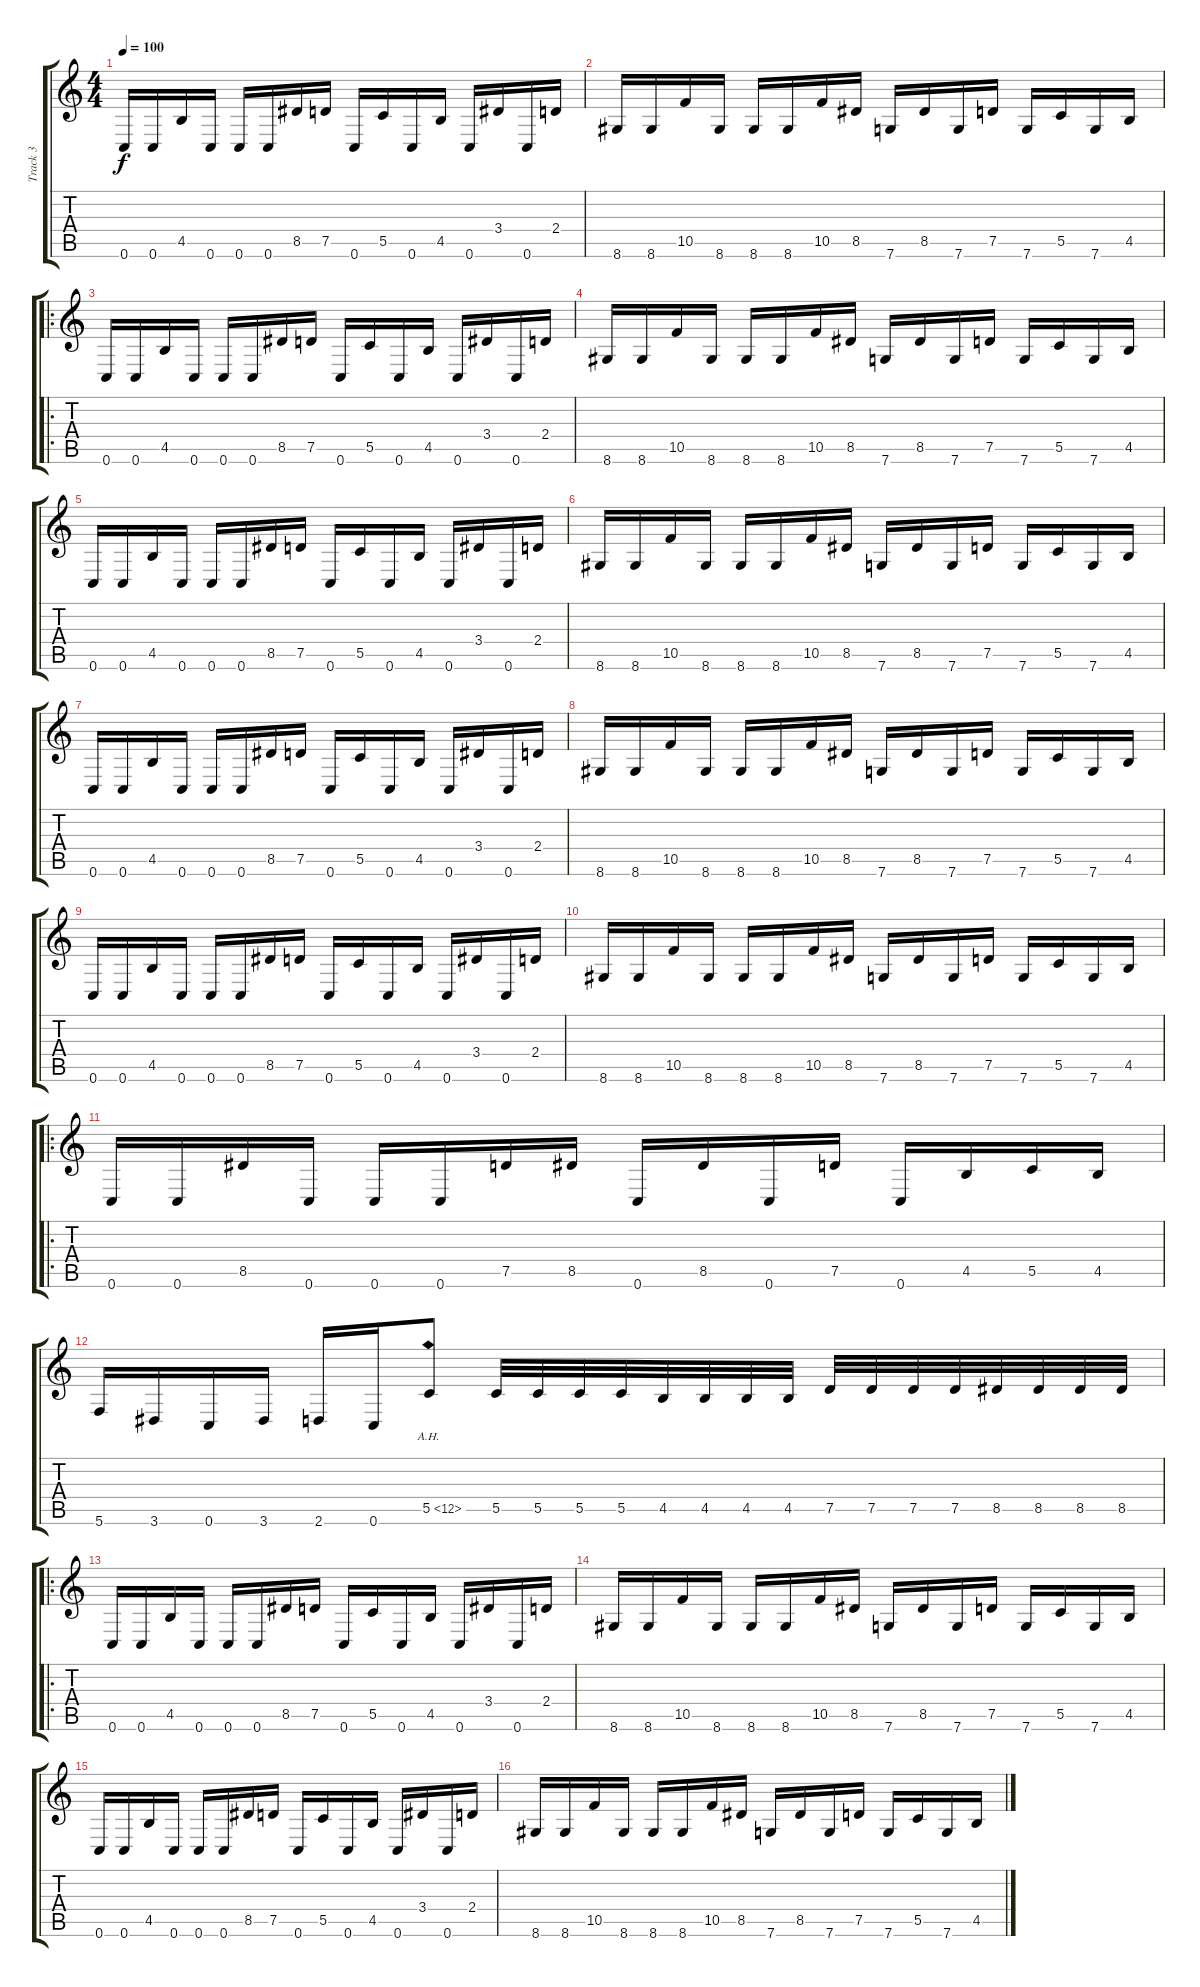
\track ("Track 3" "Track 3") {instrument distortionguitar}
\staff {score tabs}
\tuning (D4 A3 F3 C3 G2 C2) {hide}
\ts (4 4)
\tempo 100
\clef g2
\ks c
0.6.16{dy f} 0.6.16 4.5.16 0.6.16 0.6.16 0.6.16 8.5.16 7.5.16 0.6.16 5.5.16 0.6.16 4.5.16 0.6.16 3.4.16 0.6.16 2.4.16 |
8.6.16 8.6.16 10.5.16 8.6.16 8.6.16 8.6.16 10.5.16 8.5.16 7.6.16 8.5.16 7.6.16 7.5.16 7.6.16 5.5.16 7.6.16 4.5.16 |
\ro
0.6.16 0.6.16 4.5.16 0.6.16 0.6.16 0.6.16 8.5.16 7.5.16 0.6.16 5.5.16 0.6.16 4.5.16 0.6.16 3.4.16 0.6.16 2.4.16 |
8.6.16 8.6.16 10.5.16 8.6.16 8.6.16 8.6.16 10.5.16 8.5.16 7.6.16 8.5.16 7.6.16 7.5.16 7.6.16 5.5.16 7.6.16 4.5.16 |
0.6.16 0.6.16 4.5.16 0.6.16 0.6.16 0.6.16 8.5.16 7.5.16 0.6.16 5.5.16 0.6.16 4.5.16 0.6.16 3.4.16 0.6.16 2.4.16 |
8.6.16 8.6.16 10.5.16 8.6.16 8.6.16 8.6.16 10.5.16 8.5.16 7.6.16 8.5.16 7.6.16 7.5.16 7.6.16 5.5.16 7.6.16 4.5.16 |
0.6.16 0.6.16 4.5.16 0.6.16 0.6.16 0.6.16 8.5.16 7.5.16 0.6.16 5.5.16 0.6.16 4.5.16 0.6.16 3.4.16 0.6.16 2.4.16 |
8.6.16 8.6.16 10.5.16 8.6.16 8.6.16 8.6.16 10.5.16 8.5.16 7.6.16 8.5.16 7.6.16 7.5.16 7.6.16 5.5.16 7.6.16 4.5.16 |
0.6.16 0.6.16 4.5.16 0.6.16 0.6.16 0.6.16 8.5.16 7.5.16 0.6.16 5.5.16 0.6.16 4.5.16 0.6.16 3.4.16 0.6.16 2.4.16 |
8.6.16 8.6.16 10.5.16 8.6.16 8.6.16 8.6.16 10.5.16 8.5.16 7.6.16 8.5.16 7.6.16 7.5.16 7.6.16 5.5.16 7.6.16 4.5.16 |
\ro
0.6.16 0.6.16 8.5.16 0.6.16 0.6.16 0.6.16 7.5.16 8.5.16 0.6.16 8.5.16 0.6.16 7.5.16 0.6.16 4.5.16 5.5.16 4.5.16 |
5.6.16 3.6.16 0.6.16 3.6.16 2.6.16 0.6.16 5.5{ah 7}.8 5.5.32 5.5.32 5.5.32 5.5.32 4.5.32 4.5.32 4.5.32 4.5.32 7.5.32 7.5.32 7.5.32 7.5.32 8.5.32 8.5.32 8.5.32 8.5.32 |
\ro
0.6.16 0.6.16 4.5.16 0.6.16 0.6.16 0.6.16 8.5.16 7.5.16 0.6.16 5.5.16 0.6.16 4.5.16 0.6.16 3.4.16 0.6.16 2.4.16 |
8.6.16 8.6.16 10.5.16 8.6.16 8.6.16 8.6.16 10.5.16 8.5.16 7.6.16 8.5.16 7.6.16 7.5.16 7.6.16 5.5.16 7.6.16 4.5.16 |
0.6.16 0.6.16 4.5.16 0.6.16 0.6.16 0.6.16 8.5.16 7.5.16 0.6.16 5.5.16 0.6.16 4.5.16 0.6.16 3.4.16 0.6.16 2.4.16 |
8.6.16 8.6.16 10.5.16 8.6.16 8.6.16 8.6.16 10.5.16 8.5.16 7.6.16 8.5.16 7.6.16 7.5.16 7.6.16 5.5.16 7.6.16 4.5.16
